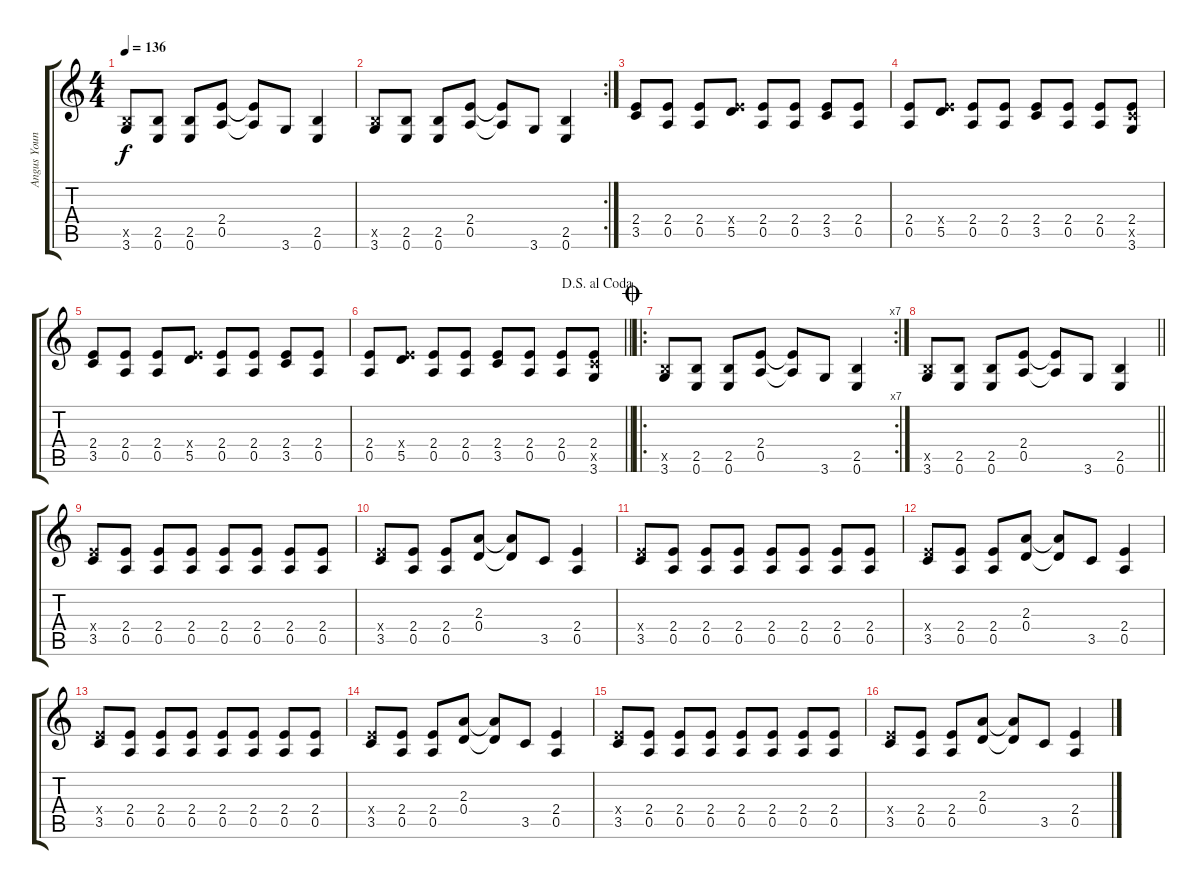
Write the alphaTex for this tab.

\track ("Angus Young - Rhythm w/dist" "Angus Youn") {instrument distortionguitar}
\staff {score tabs}
\tuning (E4 B3 G3 D3 A2 E2) {hide}
\ts (4 4)
\tempo 136
\clef g2
\ks c
(2.5{x} 3.6).8{dy f} (2.5 0.6).8 (2.5 0.6).8 (2.4 0.5).8 (2.4{t} 0.5{t}).8 3.6.8 (2.5 0.6).4 |
\rc 2
(2.5{x} 3.6).8 (2.5 0.6).8 (2.5 0.6).8 (2.4 0.5).8 (2.4{t} 0.5{t}).8 3.6.8 (2.5 0.6).4 |
(2.4 3.5).8 (2.4 0.5).8 (2.4 0.5).8 (2.4{x} 5.5).8 (2.4 0.5).8 (2.4 0.5).8 (2.4 3.5).8 (2.4 0.5).8 |
(2.4 0.5).8 (2.4{x} 5.5).8 (2.4 0.5).8 (2.4 0.5).8 (2.4 3.5).8 (2.4 0.5).8 (2.4 0.5).8 (2.4 3.5{x} 3.6).8 |
(2.4 3.5).8 (2.4 0.5).8 (2.4 0.5).8 (2.4{x} 5.5).8 (2.4 0.5).8 (2.4 0.5).8 (2.4 3.5).8 (2.4 0.5).8 |
\jump dalsegnoalcoda
\barLineRight lightlight
(2.4 0.5).8 (2.4{x} 5.5).8 (2.4 0.5).8 (2.4 0.5).8 (2.4 3.5).8 (2.4 0.5).8 (2.4 0.5).8 (2.4 3.5{x} 3.6).8 |
\ro
\rc 7
\jump coda
(2.5{x} 3.6).8 (2.5 0.6).8 (2.5 0.6).8 (2.4 0.5).8 (2.4{t} 0.5{t}).8 3.6.8 (2.5 0.6).4 |
\barLineRight lightlight
(2.5{x} 3.6).8 (2.5 0.6).8 (2.5 0.6).8 (2.4 0.5).8 (2.4{t} 0.5{t}).8 3.6.8 (2.5 0.6).4 |
(2.4{x} 3.5).8 (2.4 0.5).8 (2.4 0.5).8 (2.4 0.5).8 (2.4 0.5).8 (2.4 0.5).8 (2.4 0.5).8 (2.4 0.5).8 |
(2.4{x} 3.5).8 (2.4 0.5).8 (2.4 0.5).8 (2.3 0.4).8 (2.3{t} 0.4{t}).8 3.5.8 (2.4 0.5).4 |
(2.4{x} 3.5).8 (2.4 0.5).8 (2.4 0.5).8 (2.4 0.5).8 (2.4 0.5).8 (2.4 0.5).8 (2.4 0.5).8 (2.4 0.5).8 |
(2.4{x} 3.5).8 (2.4 0.5).8 (2.4 0.5).8 (2.3 0.4).8 (2.3{t} 0.4{t}).8 3.5.8 (2.4 0.5).4 |
(2.4{x} 3.5).8 (2.4 0.5).8 (2.4 0.5).8 (2.4 0.5).8 (2.4 0.5).8 (2.4 0.5).8 (2.4 0.5).8 (2.4 0.5).8 |
(2.4{x} 3.5).8 (2.4 0.5).8 (2.4 0.5).8 (2.3 0.4).8 (2.3{t} 0.4{t}).8 3.5.8 (2.4 0.5).4 |
(2.4{x} 3.5).8 (2.4 0.5).8 (2.4 0.5).8 (2.4 0.5).8 (2.4 0.5).8 (2.4 0.5).8 (2.4 0.5).8 (2.4 0.5).8 |
(2.4{x} 3.5).8 (2.4 0.5).8 (2.4 0.5).8 (2.3 0.4).8 (2.3{t} 0.4{t}).8 3.5.8 (2.4 0.5).4
